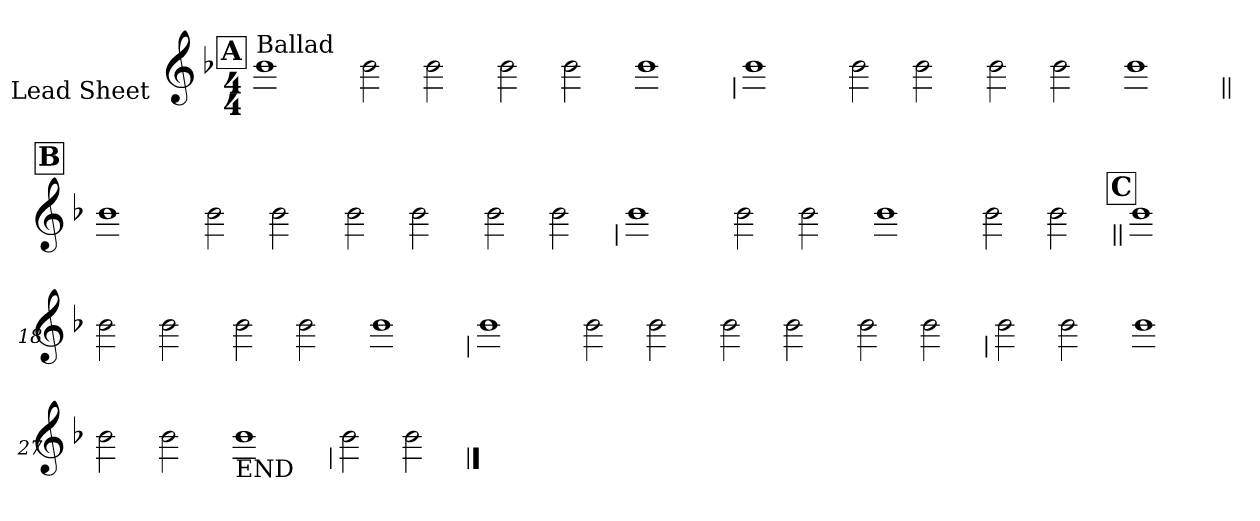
**kern
*part1
*staff1
*I"Lead Sheet
*stria0
*clefG2
*k[b-]
*F:
*M4/4
!!LO:REH:place=s1:a:t=A
=1||
!LO:TX:a:t=Ballad
1b-
=2-
2b-
2b-
=3-
2b-
2b-
=4-
1b-
!!LO:LB:g=z
=5
1b-
=6-
2b-
2b-
=7-
2b-
2b-
=8-
1b-
!!LO:LB:g=z
!!LO:REH:place=s1:a:t=B
=9||
1b-
=10-
2b-
2b-
=11-
2b-
2b-
=12-
2b-
2b-
!!LO:LB:g=z
=13
1b-
=14-
2b-
2b-
=15-
1b-
=16-
2b-
2b-
!!LO:LB:g=z
!!LO:REH:place=s1:a:t=C
=17||
1b-
=18-
2b-
2b-
=19-
2b-
2b-
=20-
1b-
!!LO:LB:g=z
=21
1b-
=22-
2b-
2b-
=23-
2b-
2b-
=24-
2b-
2b-
!!LO:LB:g=z
=25
2b-
2b-
=26-
1b-
=27-
2b-
2b-
=28-
!LO:TX:b:t=END
1b-
!!LO:LB:g=z
=29
2b-
2b-
==
*-
